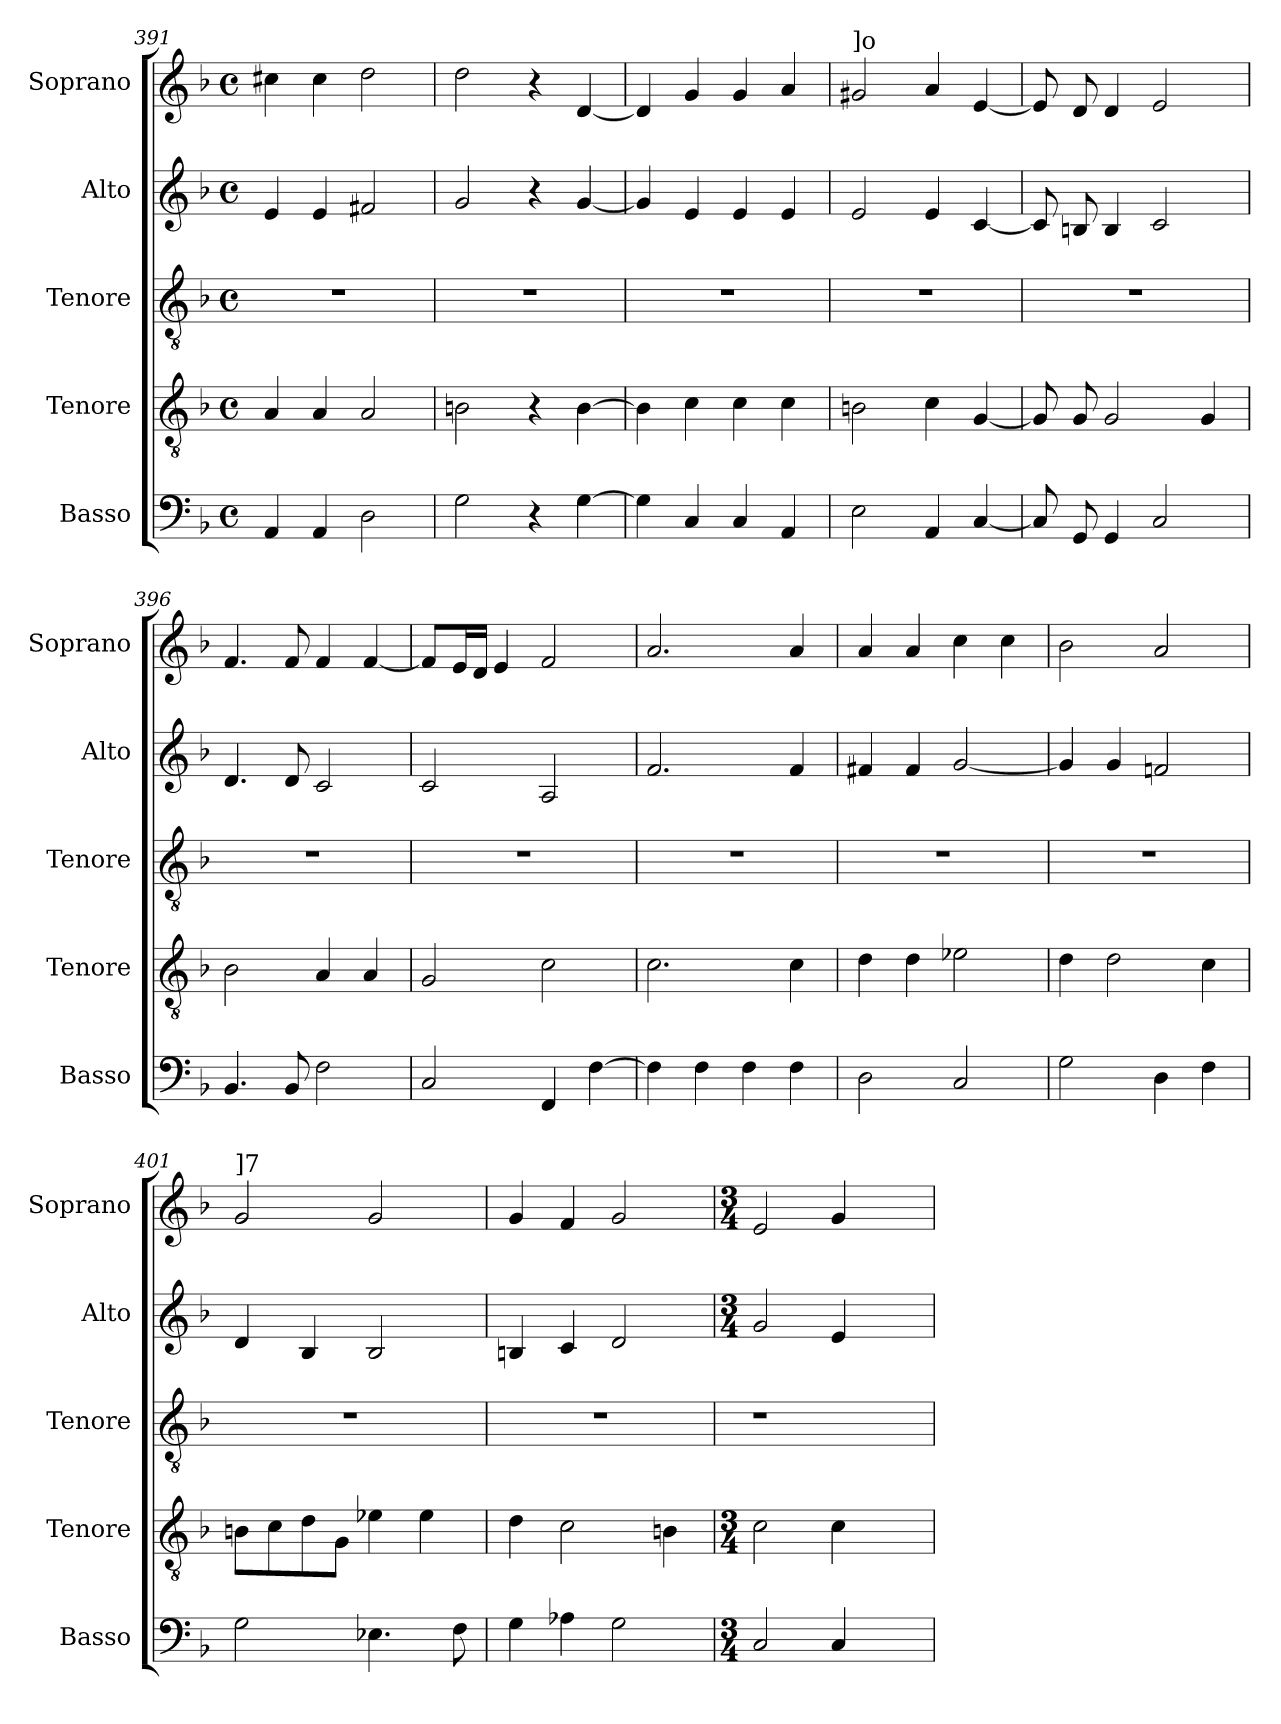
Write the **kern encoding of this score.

**kern	**kern	**kern	**kern	**kern
*part5	*part4	*part3	*part2	*part1
*staff5	*staff4	*staff3	*staff2	*staff1
*I"Basso	*I"Tenore	*I"Tenore	*I"Alto	*I"Soprano
*I'Basso	*I'Tenore	*I'Tenore	*I'Alto	*I'Soprano
*clefF4	*clefGv2	*clefGv2	*clefG2	*clefG2
*k[b-]	*k[b-]	*k[b-]	*k[b-]	*k[b-]
*F:	*F:	*F:	*F:	*F:
*M4/4	*M4/4	*M4/4	*M4/4	*M4/4
*met(c)	*met(c)	*met(c)	*met(c)	*met(c)
=391	=391	=391	=391	=391
4AA/	4A/	1r	4e/	4cc#X\
4AA/	4A/	.	4e/	4cc#\
2D\	2A/	.	2f#X/	2dd\
=392	=392	=392	=392	=392
2G\	2Bn\	1r	2g/	2dd\
4r	4r	.	4r	4r
[>4G\	[>4B\	.	[<4g/	[<4d/
=393	=393	=393	=393	=393
4G\]	4B\]	1r	4g/]	4d/]
4C/	4c\	.	4e/	4g/
4C/	4c\	.	4e/	4g/
4AA/	4c\	.	4e/	4a/
!!LO:PB:g=z
=394	=394	=394	=394	=394
!	!	!	!	!LO:TX:a:t=]o
2E\	2Bn\	1r	2e/	2g#X/
4AA/	4c\	.	4e/	4a/
[<4C/	[<4G/	.	[<4c/	[<4e/
=395	=395	=395	=395	=395
8C/]	8G/]	1r	8c/]	8e/]
8GG/	8G/	.	8Bn/	8d/
4GG/	2G/	.	4B/	4d/
2C/	.	.	2c/	2e/
.	4G/	.	.	.
=396	=396	=396	=396	=396
4.BB-/	2B-\	1r	4.d/	4.f/
8BB-/	.	.	8d/	8f/
2F\	4A/	.	2c/	4f/
.	4A/	.	.	[<4f/
=397	=397	=397	=397	=397
2C/	2G/	1r	2c/	8f/L]
.	.	.	.	16e/L
.	.	.	.	16d/JJ
.	.	.	.	4e/
4FF/	2c\	.	2A/	2f/
[>4F\	.	.	.	.
=398	=398	=398	=398	=398
4F\]	2.c\	1r	2.f/	2.a/
4F\	.	.	.	.
4F\	.	.	.	.
4F\	4c\	.	4f/	4a/
=399	=399	=399	=399	=399
2D\	4d\	1r	4f#X/	4a/
.	4d\	.	4f#/	4a/
2C/	2e-X\	.	[<2g/	4cc\
.	.	.	.	4cc\
=400	=400	=400	=400	=400
2G\	4d\	1r	4g/]	2b-\
.	2d\	.	4g/	.
4D\	.	.	2fn/	2a/
4F\	4c\	.	.	.
!!LO:LB:g=z
=401	=401	=401	=401	=401
!	!	!	!	!LO:TX:a:t=]7
2G\	8Bn\L	1r	4d/	2g/
.	8c\	.	.	.
.	8d\	.	4B-/	.
.	8G\J	.	.	.
4.E-X\	4e-X\	.	2B-/	2g/
.	4e-\	.	.	.
8F\	.	.	.	.
=402	=402	=402	=402	=402
4G\	4d\	1r	4Bn/	4g/
4A-X\	2c\	.	4c/	4f/
2G\	.	.	2d/	2g/
.	4Bn\	.	.	.
=403	=403	=403	=403	=403
*M3/4	*M3/4	*	*M3/4	*M3/4
2C/	2c\	1r	2g/	2e/
4C/	4c\	.	4e/	4g/
4ryy	4ryy	.	4ryy	4ryy
=	=	=	=	=
*-	*-	*-	*-	*-
